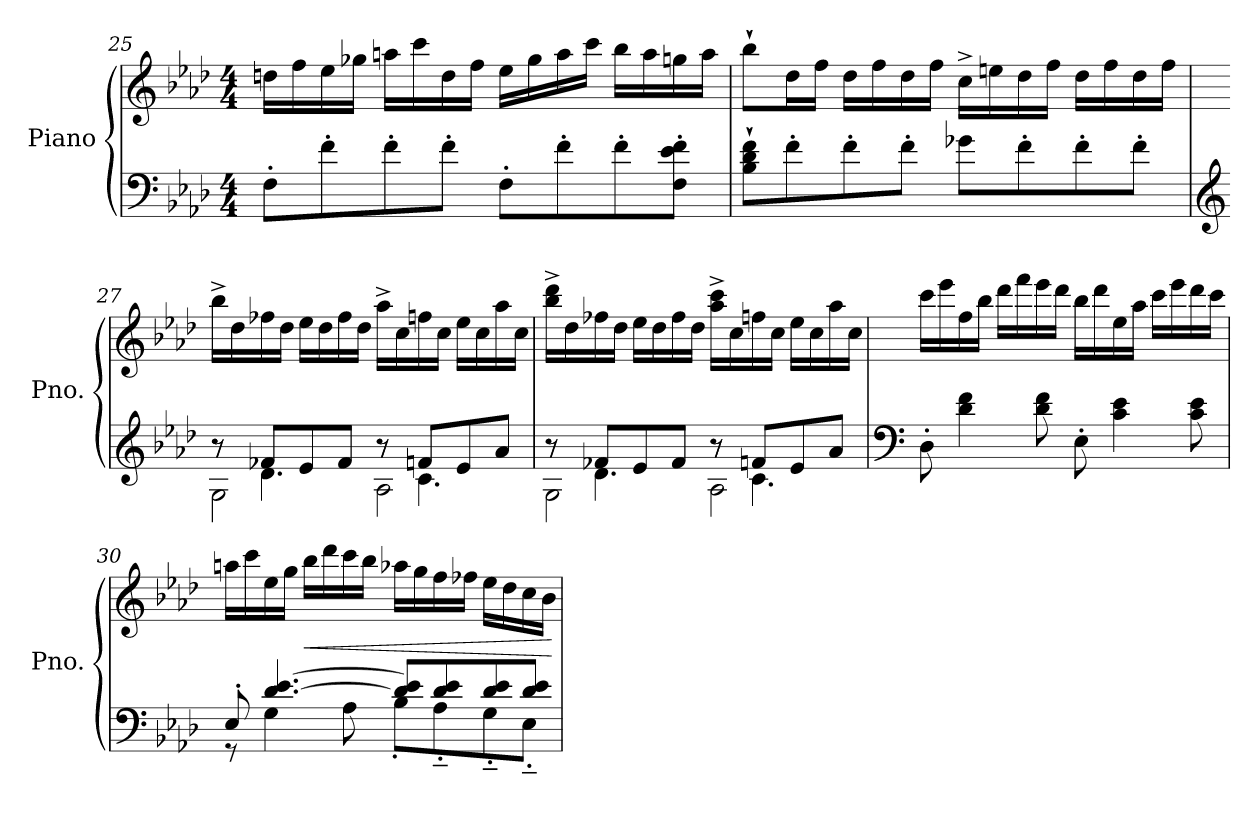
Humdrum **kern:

**kern	**kern	**dynam
*part1	*part1	*part1
*staff2	*staff1	*staff1/2
*I"Piano	*	*
*I'Pno.	*	*
!!LO:LB:g=z
*clefF4	*clefG2	*
*k[b-e-a-d-]	*k[b-e-a-d-]	*
*M4/4	*M4/4	*
=25	=25	=25
8F'\L	16ddn\LL	.
.	16ff\	.
8f'\	16ee-\	.
.	16gg-X\JJ	.
8f'\	16aan\LL	.
.	16ccc\	.
8f'\J	16dd\	.
.	16ff\JJ	.
8F'\L	16ee-\LL	.
.	16gg-\	.
8f'\	16aa\	.
.	16ccc\JJ	.
8f'\	16bb-\LL	.
.	16aa\	.
8F\' 8e-\' 8f\'J	16ggn\	.
.	16aa\JJ	.
=26	=26	=26
8B-\` 8d-\` 8f\`L	8bb-`\L	.
8f'\	16dd-\L	.
.	16ff\JJ	.
8f'\	16dd-\LL	.
.	16ff\	.
8f'\J	16dd-\	.
.	16ff\JJ	.
8g-X\L	16cc^\LL	.
.	16een\	.
8f'\	16dd-\	.
.	16ff\JJ	.
8f'\	16dd-\LL	.
.	16ff\	.
8f'\J	16dd-\	.
.	16ff\JJ	.
!!LO:LB:g=z
=27	=27	=27
*clefG2	*	*
*^	*	*
*	*^	*	*
8r	8r	2G\	16bb-^\LL	.
.	.	.	16dd-\	.
8f-X/L	4.d-\	.	16ff-X\	.
.	.	.	16dd-\JJ	.
8e-/	.	.	16ee-\LL	.
.	.	.	16dd-\	.
8f-/J	.	.	16ff-\	.
.	.	.	16dd-\JJ	.
8r	8r	2A-\	16aa-^\LL	.
.	.	.	16cc\	.
8fn/L	4.c\	.	16ffn\	.
.	.	.	16cc\JJ	.
8e-/	.	.	16ee-\LL	.
.	.	.	16cc\	.
8a-/J	.	.	16aa-\	.
.	.	.	16cc\JJ	.
=28	=28	=28	=28	=28
8r	8r	2G\	16bb-\^ 16ddd-\^LL	.
.	.	.	16dd-\	.
8f-X/L	4.d-\	.	16ff-X\	.
.	.	.	16dd-\JJ	.
8e-/	.	.	16ee-\LL	.
.	.	.	16dd-\	.
8f-/J	.	.	16ff-\	.
.	.	.	16dd-\JJ	.
8r	8r	2A-\	16aa-\^ 16ccc\^LL	.
.	.	.	16cc\	.
8fn/L	4.c\	.	16ffn\	.
.	.	.	16cc\JJ	.
8e-/	.	.	16ee-\LL	.
.	.	.	16cc\	.
8a-/J	.	.	16aa-\	.
.	.	.	16cc\JJ	.
*v	*v	*v	*	*
!!LO:LB:g=z
=29	=29	=29
*clefF4	*	*
8D-'\	16ccc\LL	.
.	16eee-\	.
4d-\ 4f\	16ff\	.
.	16bb-\JJ	.
.	16ddd-\LL	.
.	16fff\	.
8d-\ 8f\	16eee-\	.
.	16ddd-\JJ	.
8E-'\	16bb-\LL	.
.	16ddd-\	.
4c\ 4e-\	16ee-\	.
.	16aa-\JJ	.
.	16ccc\LL	.
.	16eee-\	.
8c\ 8e-\	16ddd-\	.
.	16ccc\JJ	.
=30	=30	=30
*^	*	*
8E-'/	8r	16aan\LL	.
.	.	16ccc\	.
[4.d-/ [4.e-/	4G\	16ee-\	.
.	.	16gg\JJ	.
!	!	!	!LO:HP:b
.	.	16bb-\LL	<
.	.	16ddd-\	.
.	8A-\	16ccc\	.
.	.	16bb-\JJ	.
8d-/] 8e-/]L	8B-'\L	16aa-X\LL	.
.	.	16gg\	.
8d-/ 8e-/	8A-'~\	16ff\	.
.	.	16ff-X\JJ	.
8d-/ 8e-/	8G'~\	16ee-\LL	.
.	.	16dd-\	.
8d-/ 8e-/J	8E-'~\J	16cc\	.
.	.	16b-\JJ	.
*v	*v	*	*
.	.	[
=	=	=
*-	*-	*-
